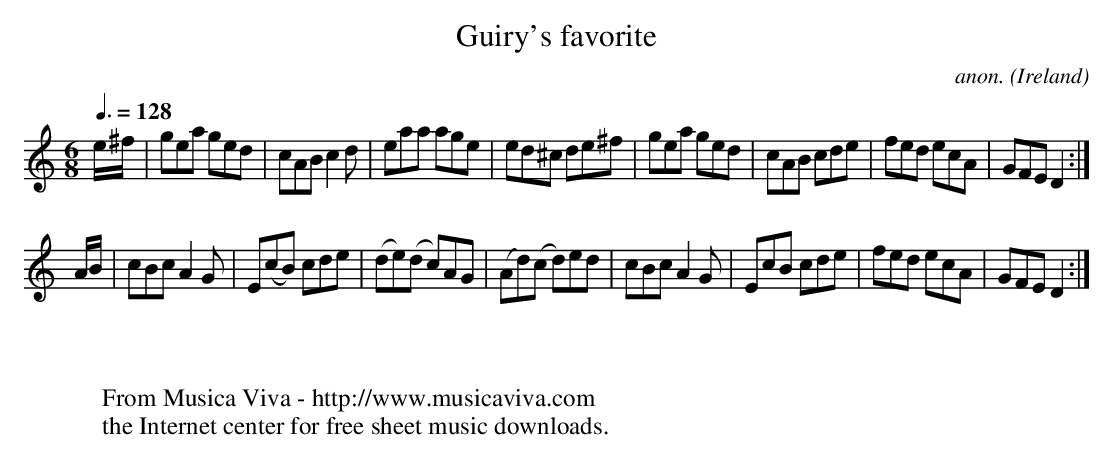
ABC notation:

X:1
T:Guiry's favorite
C:anon.
O:Ireland
M:6/8
L:1/8
Q:3/8=128
K:Ddor
e/^f/|gea ged|cABc2d|eaa age|ed^c de^f|gea ged|cAB cde|fed ecA|GFED2:|
A/B/|cBc A2G|E(cB) cde|(de)(d c)AG|(Ad)(c d)ed|\
cBc A2G|EcB cde|fed ecA|GFED2:|
W:
W:
W: From Musica Viva - http://www.musicaviva.com
W: the Internet center for free sheet music downloads.
